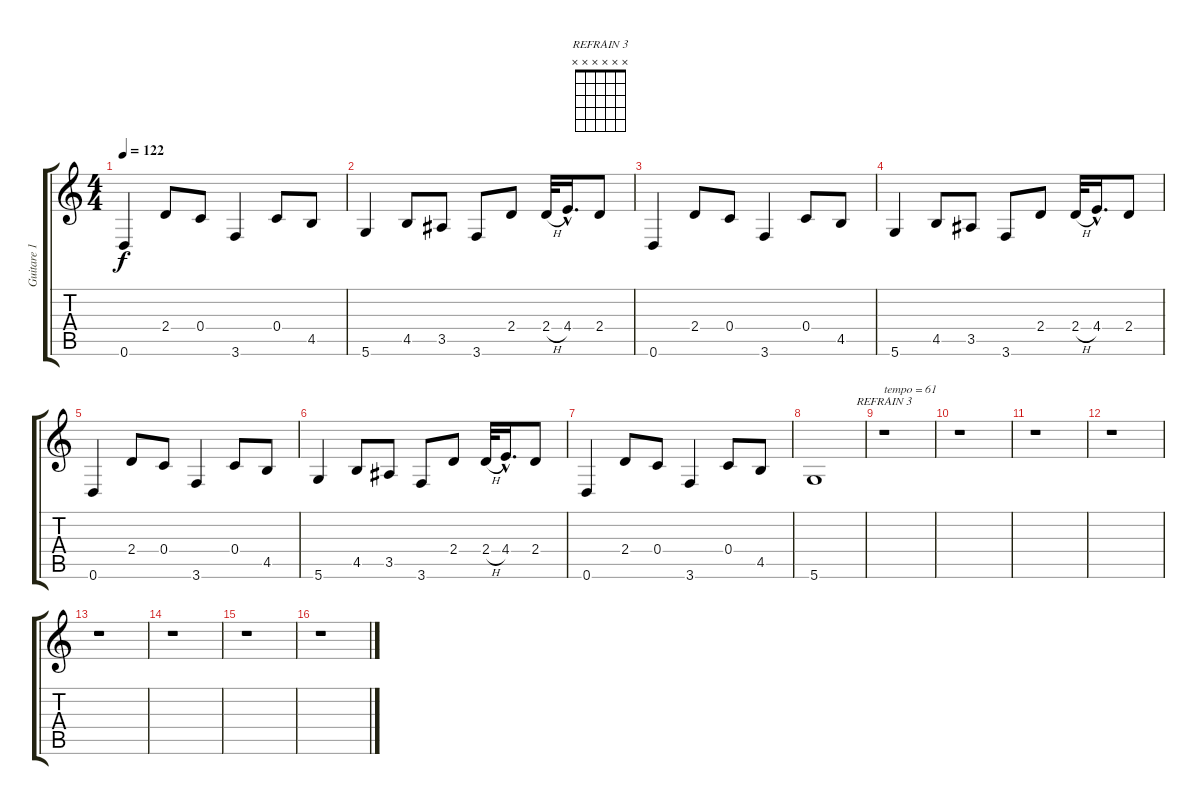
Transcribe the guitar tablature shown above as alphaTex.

\track ("Guitare 1" "Guitare 1") {instrument electricguitarclean}
\staff {score tabs}
\tuning (D4 A3 F3 C3 G2 D2) {hide}
\chord ("REFRAIN 3" x x x x x x) {firstfret 0}
\ts (4 4)
\tempo 122
\clef g2
\ks c
0.6.4{dy f} 2.4.8 0.4.8 3.6.4 0.4.8 4.5.8 |
5.6.4 4.5.8 3.5.8 3.6.8 2.4.8 2.4{h}.32 4.4{hac}.16{d} 2.4.8 |
0.6.4 2.4.8 0.4.8 3.6.4 0.4.8 4.5.8 |
5.6.4 4.5.8 3.5.8 3.6.8 2.4.8 2.4{h}.32 4.4{hac}.16{d} 2.4.8 |
0.6.4 2.4.8 0.4.8 3.6.4 0.4.8 4.5.8 |
5.6.4 4.5.8 3.5.8 3.6.8 2.4.8 2.4{h}.32 4.4{hac}.16{d} 2.4.8 |
0.6.4 2.4.8 0.4.8 3.6.4 0.4.8 4.5.8 |
5.6.1 |
r.1{ch "REFRAIN 3" txt "tempo = 61"} |
r.1 |
r.1 |
r.1 |
r.1 |
r.1 |
r.1 |
r.1
